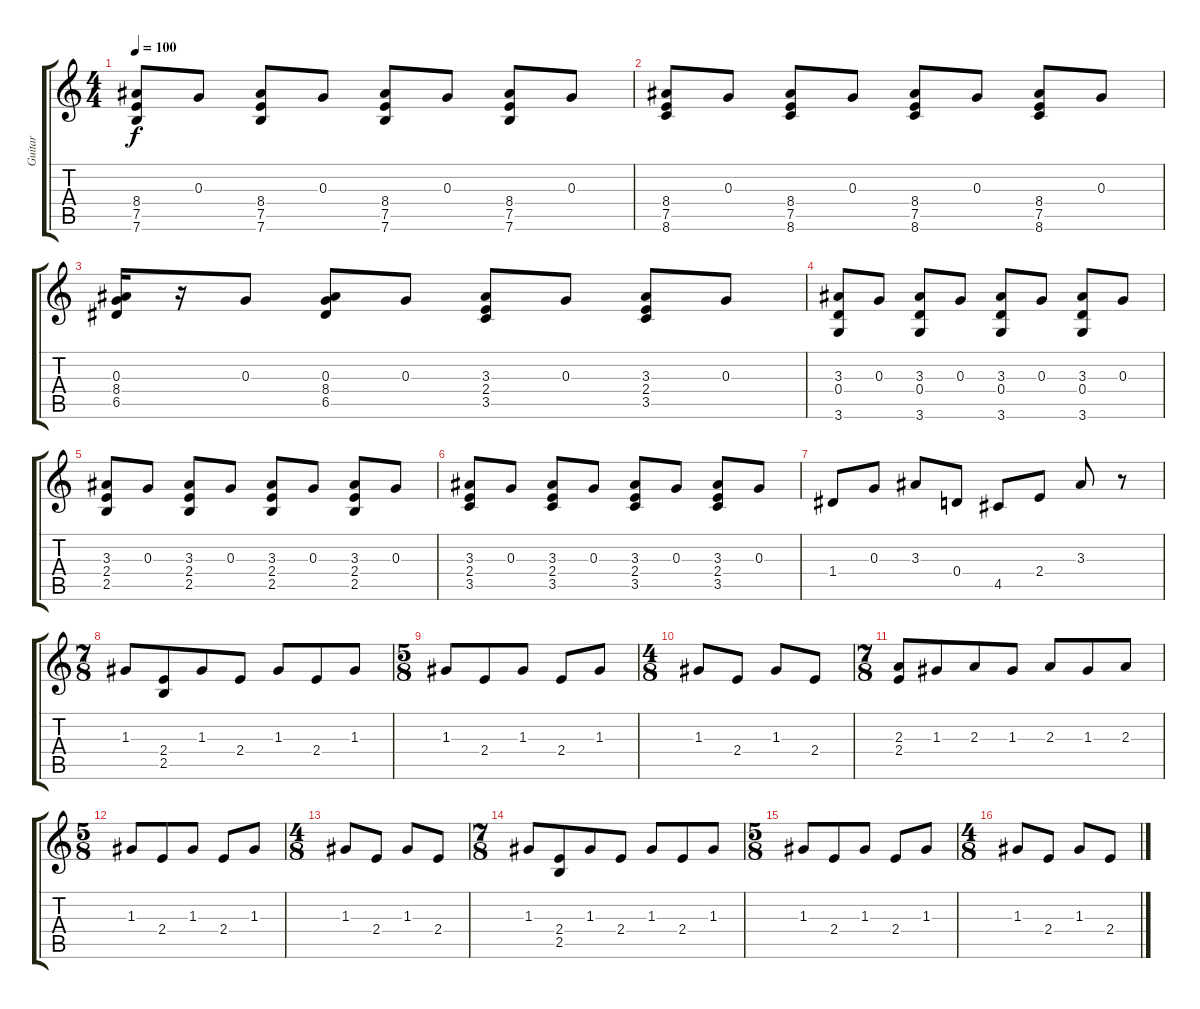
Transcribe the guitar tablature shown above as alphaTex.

\track ("Guitar" "Guitar") {instrument distortionguitar}
\staff {score tabs}
\tuning (E4 B3 G3 D3 A2 E2) {hide}
\ts (4 4)
\tempo 100
\clef g2
\ks c
(8.4 7.5 7.6).8{dy f} 0.3.8 (8.4 7.5 7.6).8 0.3.8 (8.4 7.5 7.6).8 0.3.8 (8.4 7.5 7.6).8 0.3.8 |
(8.4 7.5 8.6).8 0.3.8 (8.4 7.5 8.6).8 0.3.8 (8.4 7.5 8.6).8 0.3.8 (8.4 7.5 8.6).8 0.3.8 |
(0.3 8.4 6.5).16 r.16 0.3.8 (0.3 8.4 6.5).8 0.3.8 (3.3 2.4 3.5).8 0.3.8 (3.3 2.4 3.5).8 0.3.8 |
(3.3 0.4 3.6).8 0.3.8 (3.3 0.4 3.6).8 0.3.8 (3.3 0.4 3.6).8 0.3.8 (3.3 0.4 3.6).8 0.3.8 |
(3.3 2.4 2.5).8 0.3.8 (3.3 2.4 2.5).8 0.3.8 (3.3 2.4 2.5).8 0.3.8 (3.3 2.4 2.5).8 0.3.8 |
(3.3 2.4 3.5).8 0.3.8 (3.3 2.4 3.5).8 0.3.8 (3.3 2.4 3.5).8 0.3.8 (3.3 2.4 3.5).8 0.3.8 |
1.4.8 0.3.8 3.3.8 0.4.8 4.5.8 2.4.8 3.3.8 r.8 |
\ts (7 8)
1.3.8 (2.4 2.5).8 1.3.8 2.4.8 1.3.8 2.4.8 1.3.8 |
\ts (5 8)
1.3.8 2.4.8 1.3.8 2.4.8 1.3.8 |
\ts (4 8)
1.3.8 2.4.8 1.3.8 2.4.8 |
\ts (7 8)
(2.3 2.4).8 1.3.8 2.3.8 1.3.8 2.3.8 1.3.8 2.3.8 |
\ts (5 8)
1.3.8 2.4.8 1.3.8 2.4.8 1.3.8 |
\ts (4 8)
1.3.8 2.4.8 1.3.8 2.4.8 |
\ts (7 8)
1.3.8 (2.4 2.5).8 1.3.8 2.4.8 1.3.8 2.4.8 1.3.8 |
\ts (5 8)
1.3.8 2.4.8 1.3.8 2.4.8 1.3.8 |
\ts (4 8)
1.3.8 2.4.8 1.3.8 2.4.8
